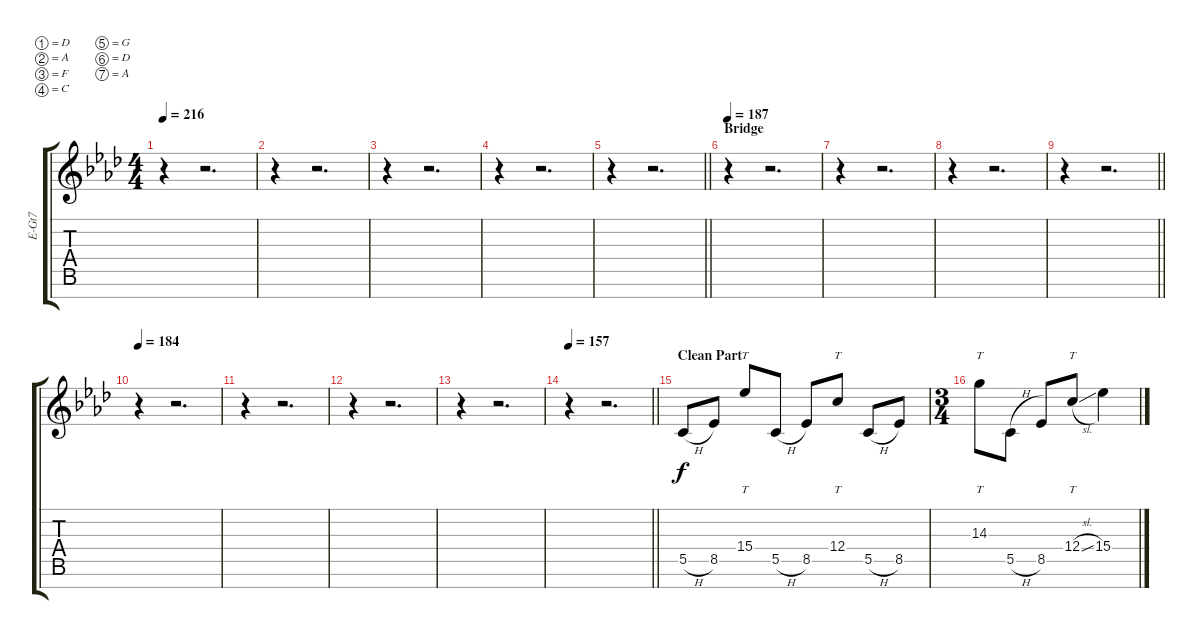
\bracketExtendMode groupsimilarinstruments
\otherSystemsTrackNameOrientation horizontal
\track ("Clean Guitar" "E-Gt7") {instrument electricguitarclean}
\staff {score tabs}
\tuning (D4 A3 F3 C3 G2 D2 A1)
\ts (4 4)
\tempo 216
\clef g2
\ks ab
r.4{dy f beam Down} r.2{d beam Down} |
r.4{beam Down} r.2{d beam Down} |
r.4{beam Down} r.2{d beam Down} |
r.4{beam Down} r.2{d beam Down} |
\barLineRight lightlight
r.4{beam Down} r.2{d beam Down} |
\section ("" "Bridge ")
\tempo 187
r.4{beam Down} r.2{d beam Down} |
r.4{beam Down} r.2{d beam Down} |
r.4{beam Down} r.2{d beam Down} |
\barLineRight lightlight
r.4{beam Down} r.2{d beam Down} |
\tempo 184
r.4{beam Down} r.2{d beam Down} |
r.4{beam Down} r.2{d beam Down} |
r.4{beam Down} r.2{d beam Down} |
r.4{beam Down} r.2{d beam Down} |
\tempo 157
\barLineRight lightlight
r.4{beam Down} r.2{d beam Down} |
\section ("" "Clean Part")
5.5{h acc forcenatural}.8{beam Up} 8.5{acc forcenatural}.8{beam Up} 15.4{acc forcenatural}.8{tt beam Up} 5.5{h acc forcenatural}.8{beam Up} 8.5{acc forcenatural}.8{beam Up} 12.4{acc forcenatural}.8{tt beam Up} 5.5{h acc forcenatural}.8{beam Up} 8.5{acc forcenatural}.8{beam Up} |
\ts (3 4)
\beaming (8 2 2 2 2)
14.3{acc forcenatural}.8{tt beam Down} 5.5{h acc forcenatural}.8{beam Down} 8.5{acc forcenatural}.8{beam Up} 12.4{sl acc forcenatural}.8{tt beam Up} 15.4{acc forcenatural}.4{beam Down}
